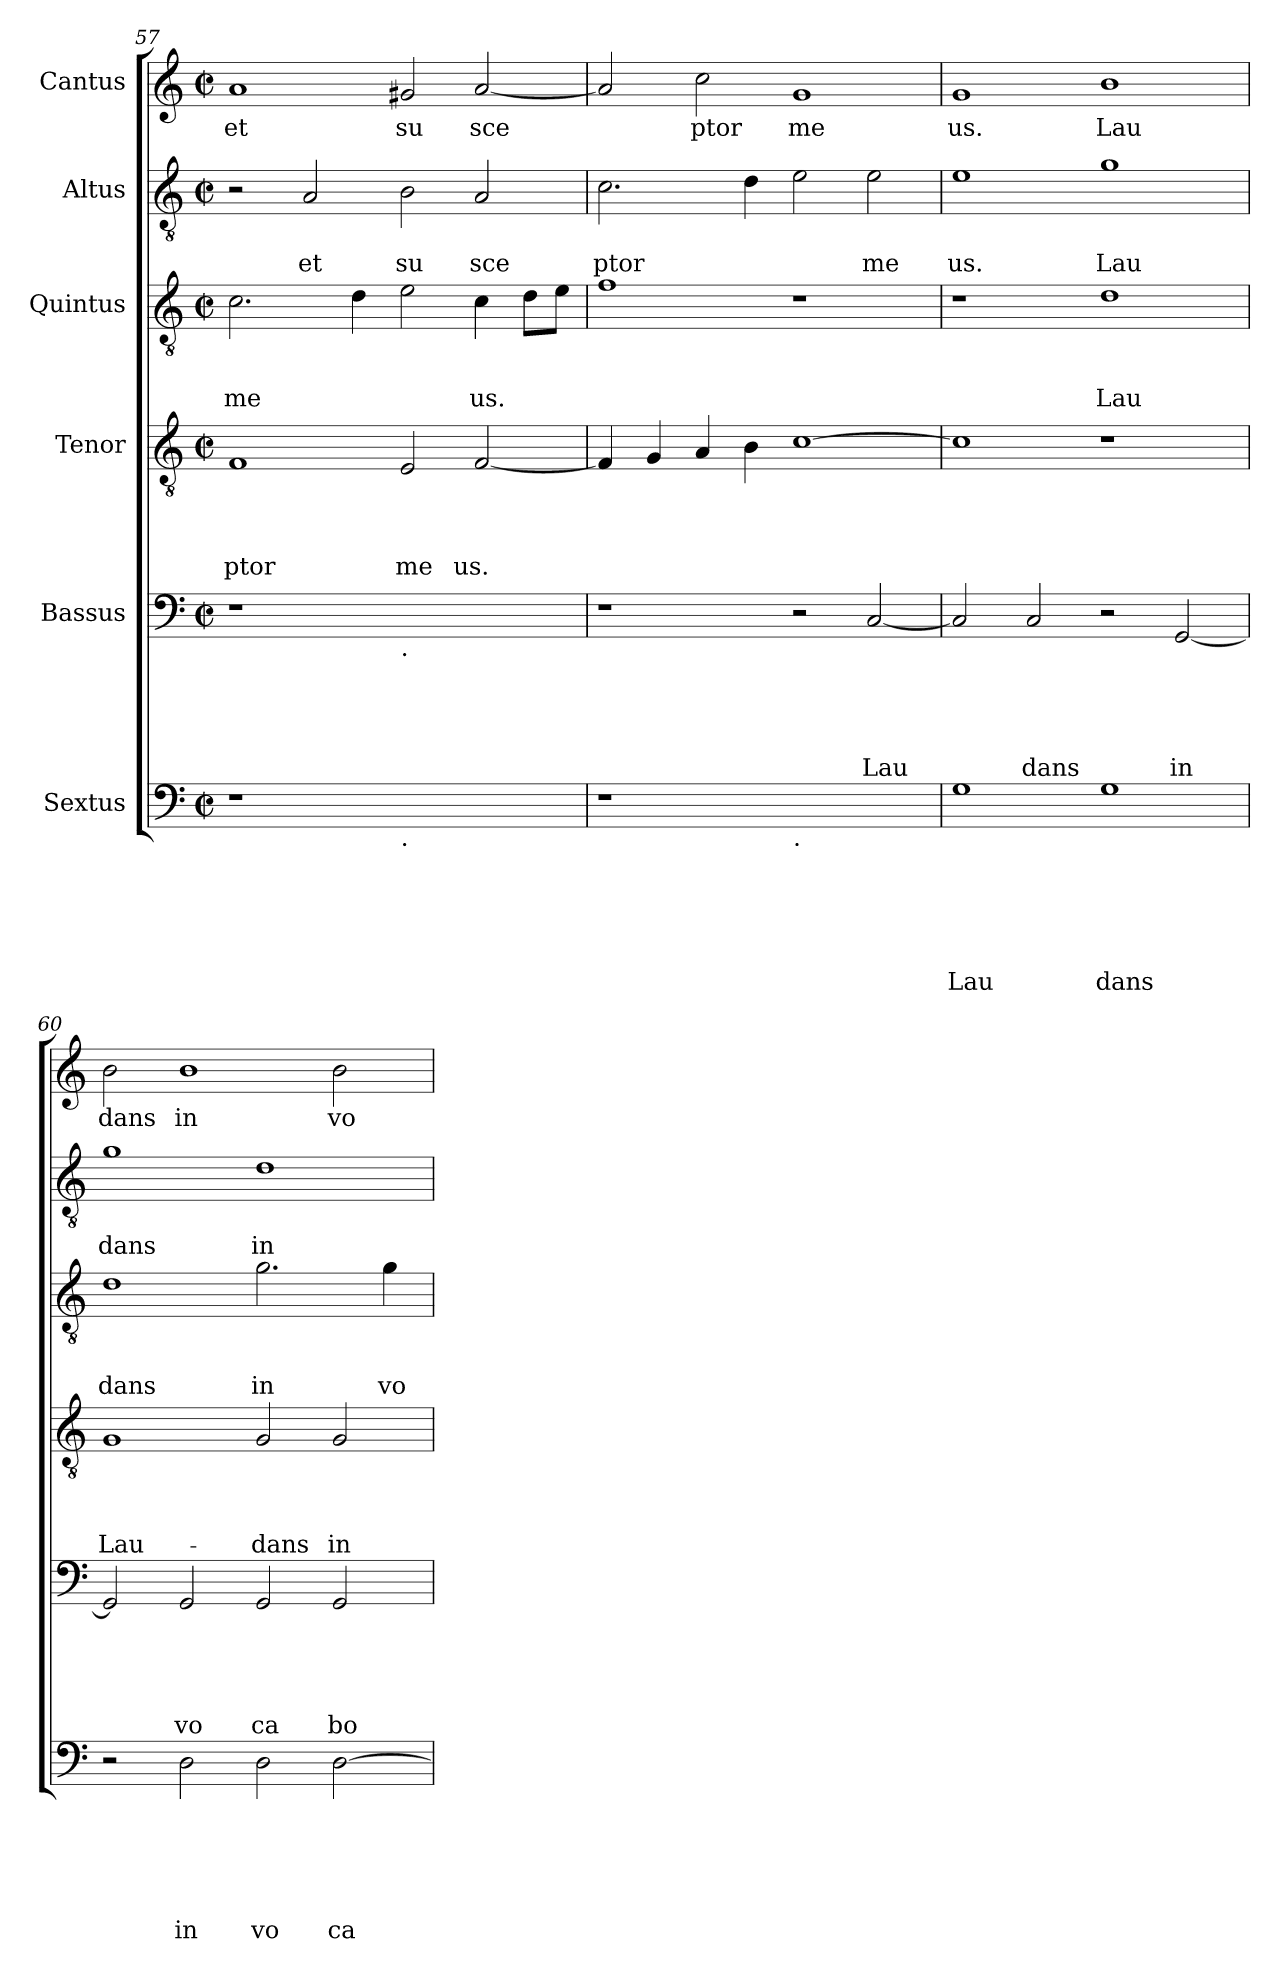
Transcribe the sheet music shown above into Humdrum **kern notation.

**kern	**text	**text	**text	**text	**text	**text	**kern	**text	**text	**text	**text	**text	**kern	**text	**text	**text	**text	**kern	**text	**text	**text	**kern	**text	**text	**kern	**text
*part6	*part6	*part6	*part6	*part6	*part6	*part6	*part5	*part5	*part5	*part5	*part5	*part5	*part4	*part4	*part4	*part4	*part4	*part3	*part3	*part3	*part3	*part2	*part2	*part2	*part1	*part1
*staff6	*staff6	*staff6	*staff6	*staff6	*staff6	*staff6	*staff5	*staff5	*staff5	*staff5	*staff5	*staff5	*staff4	*staff4	*staff4	*staff4	*staff4	*staff3	*staff3	*staff3	*staff3	*staff2	*staff2	*staff2	*staff1	*staff1
*I"Sextus	*	*	*	*	*	*	*I"Bassus	*	*	*	*	*	*I"Tenor	*	*	*	*	*I"Quintus	*	*	*	*I"Altus	*	*	*I"Cantus	*
*clefF4	*	*	*	*	*	*	*clefF4	*	*	*	*	*	*clefGv2	*	*	*	*	*clefGv2	*	*	*	*clefGv2	*	*	*clefG2	*
*k[]	*	*	*	*	*	*	*k[]	*	*	*	*	*	*k[]	*	*	*	*	*k[]	*	*	*	*k[]	*	*	*k[]	*
*C:	*	*	*	*	*	*	*C:	*	*	*	*	*	*C:	*	*	*	*	*C:	*	*	*	*C:	*	*	*C:	*
*M2/2	*	*	*	*	*	*	*M2/2	*	*	*	*	*	*M2/2	*	*	*	*	*M2/2	*	*	*	*M2/2	*	*	*M2/2	*
*met(c|)	*	*	*	*	*	*	*met(c|)	*	*	*	*	*	*met(c|)	*	*	*	*	*met(c|)	*	*	*	*met(c|)	*	*	*met(c|)	*
=57	=57	=57	=57	=57	=57	=57	=57	=57	=57	=57	=57	=57	=57	=57	=57	=57	=57	=57	=57	=57	=57	=57	=57	=57	=57	=57
!	!	!	!	!	!	!	!	!	!	!	!	!	!	!	!	!	!LO:LY:b	!	!	!	!LO:LY:b	!	!	!	!	!LO:LY:b
1r	.	.	.	.	.	.	1r	.	.	.	.	.	1F	.	.	.	ptor	2.c\	.	.	me	2r	.	.	1a	et
!	!	!	!	!	!	!	!	!	!	!	!	!	!	!	!	!	!	!	!	!	!	!	!	!LO:LY:b	!	!
.	.	.	.	.	.	.	.	.	.	.	.	.	.	.	.	.	.	.	.	.	.	2A/	.	et	.	.
.	.	.	.	.	.	.	.	.	.	.	.	.	.	.	.	.	.	4d\	.	.	.	.	.	.	.	.
!	!	!	!	!	!	!	!LO:TX:b:t=.	!	!	!	!	!	!	!	!	!	!	!	!	!	!	!	!	!	!	!
!LO:TX:b:t=.	!	!	!	!	!	!	!	!	!	!	!	!	!	!	!	!	!	!	!	!	!	!	!	!	!	!
!	!	!	!	!	!	!	!	!	!	!	!	!	!	!	!	!	!LO:LY:b	!	!	!	!	!	!	!LO:LY:b	!	!LO:LY:b
1ryy	.	.	.	.	.	.	1ryy	.	.	.	.	.	2E/	.	.	.	me	2e\	.	.	.	2B\	.	su	2g#X/	su
!	!	!	!	!	!	!	!	!	!	!	!	!	!	!	!	!	!LO:LY:b	!	!	!	!LO:LY:b	!	!	!LO:LY:b	!	!LO:LY:b
.	.	.	.	.	.	.	.	.	.	.	.	.	[<2F/	.	.	.	us.	4c\	.	.	us.	2A/	.	sce	[<2a/	sce
.	.	.	.	.	.	.	.	.	.	.	.	.	.	.	.	.	.	8d\L	.	.	.	.	.	.	.	.
.	.	.	.	.	.	.	.	.	.	.	.	.	.	.	.	.	.	8e\J	.	.	.	.	.	.	.	.
=58	=58	=58	=58	=58	=58	=58	=58	=58	=58	=58	=58	=58	=58	=58	=58	=58	=58	=58	=58	=58	=58	=58	=58	=58	=58	=58
!	!	!	!	!	!	!	!	!	!	!	!	!	!	!	!	!	!	!	!	!	!	!	!	!LO:LY:b	!	!
1r	.	.	.	.	.	.	1r	.	.	.	.	.	4F/]	.	.	.	.	1f	.	.	.	2.c\	.	ptor	2a/]	.
.	.	.	.	.	.	.	.	.	.	.	.	.	4G/	.	.	.	.	.	.	.	.	.	.	.	.	.
!	!	!	!	!	!	!	!	!	!	!	!	!	!	!	!	!	!	!	!	!	!	!	!	!	!	!LO:LY:b
.	.	.	.	.	.	.	.	.	.	.	.	.	4A/	.	.	.	.	.	.	.	.	.	.	.	2cc\	ptor
.	.	.	.	.	.	.	.	.	.	.	.	.	4B\	.	.	.	.	.	.	.	.	4d\	.	.	.	.
!LO:TX:b:t=.	!	!	!	!	!	!	!	!	!	!	!	!	!	!	!	!	!	!	!	!	!	!	!	!	!	!
!	!	!	!	!	!	!	!	!	!	!	!	!	!	!	!	!	!	!	!	!	!	!	!	!	!	!LO:LY:b
1ryy	.	.	.	.	.	.	2r	.	.	.	.	.	[<1c	.	.	.	.	1r	.	.	.	2e\	.	.	1g	me
!	!	!	!	!	!	!	!	!	!	!	!	!LO:LY:b	!	!	!	!	!	!	!	!	!	!	!	!LO:LY:b	!	!
.	.	.	.	.	.	.	[<2C/	.	.	.	.	Lau	.	.	.	.	.	.	.	.	.	2e\	.	me	.	.
!!LO:PB:g=z
=59	=59	=59	=59	=59	=59	=59	=59	=59	=59	=59	=59	=59	=59	=59	=59	=59	=59	=59	=59	=59	=59	=59	=59	=59	=59	=59
!	!	!	!	!	!	!LO:LY:b	!	!	!	!	!	!	!	!	!	!	!	!	!	!	!	!	!	!LO:LY:b	!	!LO:LY:b
1G	.	.	.	.	.	Lau	2C/]	.	.	.	.	.	1c]	.	.	.	.	1r	.	.	.	1e	.	us.	1g	us.
!	!	!	!	!	!	!	!	!	!	!	!	!LO:LY:b	!	!	!	!	!	!	!	!	!	!	!	!	!	!
.	.	.	.	.	.	.	2C/	.	.	.	.	dans	.	.	.	.	.	.	.	.	.	.	.	.	.	.
!	!	!	!	!	!	!LO:LY:b	!	!	!	!	!	!	!	!	!	!	!	!	!	!	!LO:LY:b	!	!	!LO:LY:b	!	!LO:LY:b
1G	.	.	.	.	.	dans	2r	.	.	.	.	.	1r	.	.	.	.	1d	.	.	Lau	1g	.	Lau	1b	Lau
!	!	!	!	!	!	!	!	!	!	!	!	!LO:LY:b	!	!	!	!	!	!	!	!	!	!	!	!	!	!
.	.	.	.	.	.	.	[<2GG/	.	.	.	.	in	.	.	.	.	.	.	.	.	.	.	.	.	.	.
=60	=60	=60	=60	=60	=60	=60	=60	=60	=60	=60	=60	=60	=60	=60	=60	=60	=60	=60	=60	=60	=60	=60	=60	=60	=60	=60
!	!	!	!	!	!	!	!	!	!	!	!	!	!	!	!	!	!LO:LY:b	!	!	!	!LO:LY:b	!	!	!LO:LY:b	!	!LO:LY:b
2r	.	.	.	.	.	.	2GG/]	.	.	.	.	.	1G	.	.	.	Lau-	1d	.	.	dans	1g	.	dans	2b\	dans
!	!	!	!	!	!	!LO:LY:b	!	!	!	!	!	!LO:LY:b	!	!	!	!	!	!	!	!	!	!	!	!	!	!LO:LY:b
2D\	.	.	.	.	.	in	2GG/	.	.	.	.	vo	.	.	.	.	.	.	.	.	.	.	.	.	1b	in
!	!	!	!	!	!	!LO:LY:b	!	!	!	!	!	!LO:LY:b	!	!	!	!	!LO:LY:b	!	!	!	!LO:LY:b	!	!	!LO:LY:b	!	!
2D\	.	.	.	.	.	vo	2GG/	.	.	.	.	ca	2G/	.	.	.	-dans	2.g\	.	.	in	1d	.	in	.	.
!	!	!	!	!	!	!LO:LY:b	!	!	!	!	!	!LO:LY:b	!	!	!	!	!LO:LY:b	!	!	!	!	!	!	!	!	!LO:LY:b
[>2D\	.	.	.	.	.	ca	2GG/	.	.	.	.	bo	2G/	.	.	.	in-	.	.	.	.	.	.	.	2b\	vo
!	!	!	!	!	!	!	!	!	!	!	!	!	!	!	!	!	!	!	!	!	!LO:LY:b	!	!	!	!	!
.	.	.	.	.	.	.	.	.	.	.	.	.	.	.	.	.	.	4g\	.	.	vo	.	.	.	.	.
=	=	=	=	=	=	=	=	=	=	=	=	=	=	=	=	=	=	=	=	=	=	=	=	=	=	=
*-	*-	*-	*-	*-	*-	*-	*-	*-	*-	*-	*-	*-	*-	*-	*-	*-	*-	*-	*-	*-	*-	*-	*-	*-	*-	*-
